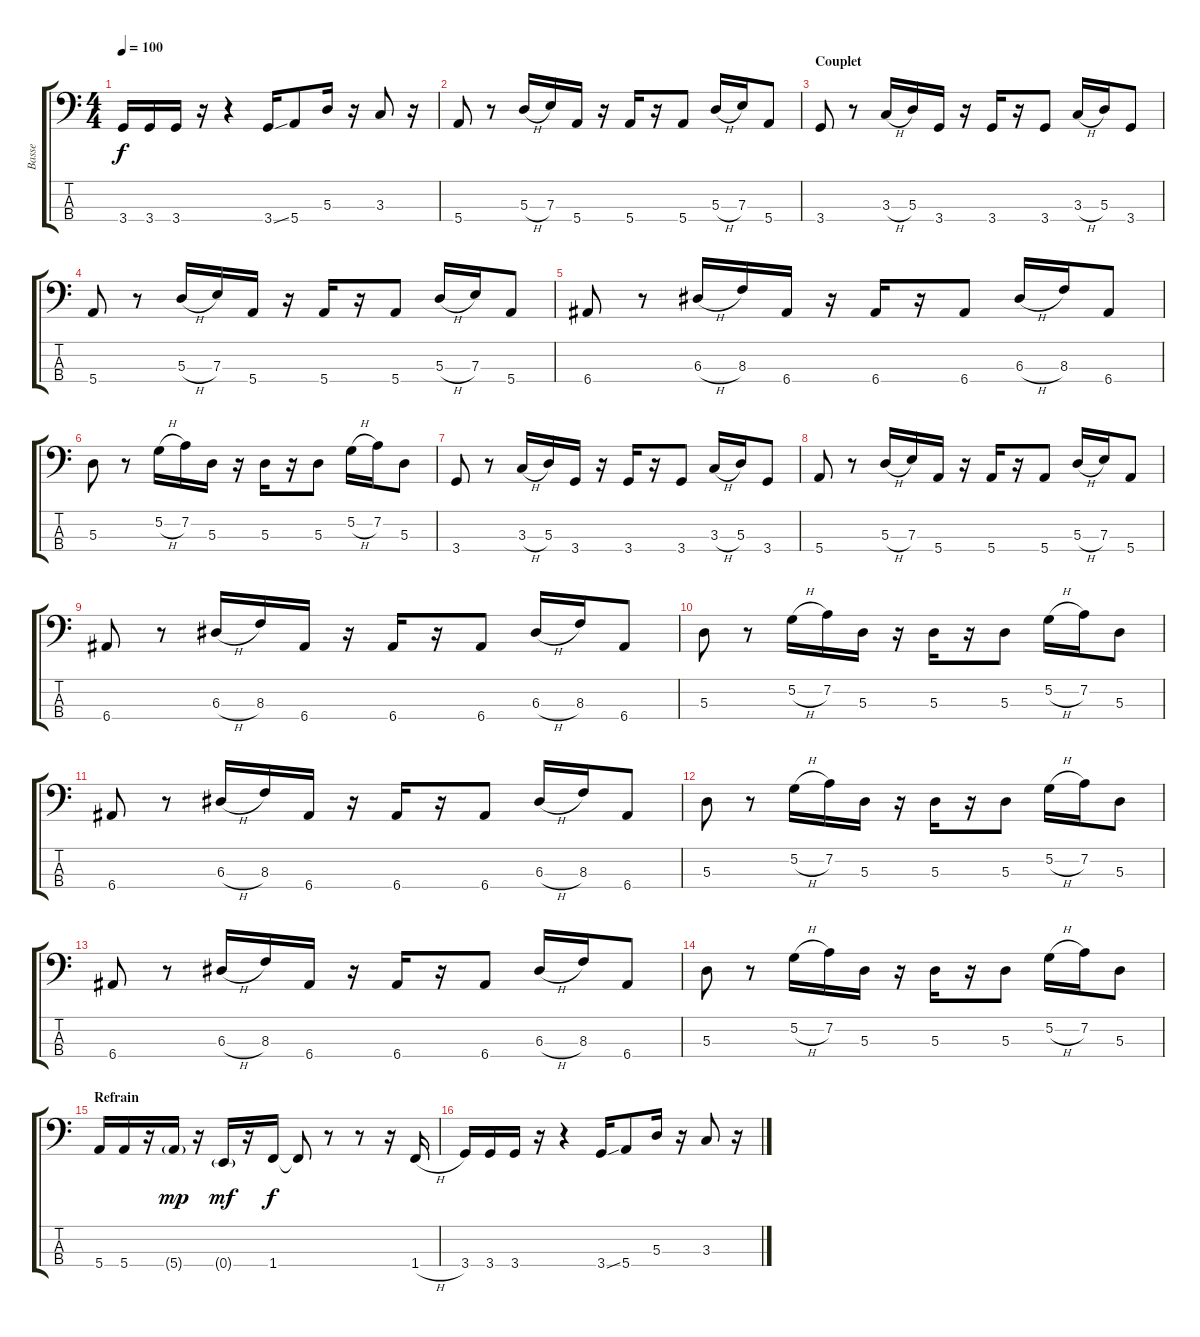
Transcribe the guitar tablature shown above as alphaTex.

\track ("Basse" "Basse") {instrument electricbassfinger}
\staff {score tabs}
\tuning (G2 D2 A1 E1) {hide}
\ts (4 4)
\tempo 100
\clef f4
\ks c
3.4.16{dy f} 3.4.16 3.4.16 r.16 r.4 3.4{ss}.16 5.4.8 5.3.16 r.16 3.3.8 r.16 |
5.4.8 r.8 5.3{h}.16 7.3.16 5.4.16 r.16 5.4.16 r.16 5.4.8 5.3{h}.16 7.3.16 5.4.8 |
\section ("" "Couplet")
3.4.8 r.8 3.3{h}.16 5.3.16 3.4.16 r.16 3.4.16 r.16 3.4.8 3.3{h}.16 5.3.16 3.4.8 |
5.4.8 r.8 5.3{h}.16 7.3.16 5.4.16 r.16 5.4.16 r.16 5.4.8 5.3{h}.16 7.3.16 5.4.8 |
6.4.8 r.8 6.3{h}.16 8.3.16 6.4.16 r.16 6.4.16 r.16 6.4.8 6.3{h}.16 8.3.16 6.4.8 |
5.3.8 r.8 5.2{h}.16 7.2.16 5.3.16 r.16 5.3.16 r.16 5.3.8 5.2{h}.16 7.2.16 5.3.8 |
3.4.8 r.8 3.3{h}.16 5.3.16 3.4.16 r.16 3.4.16 r.16 3.4.8 3.3{h}.16 5.3.16 3.4.8 |
5.4.8 r.8 5.3{h}.16 7.3.16 5.4.16 r.16 5.4.16 r.16 5.4.8 5.3{h}.16 7.3.16 5.4.8 |
6.4.8 r.8 6.3{h}.16 8.3.16 6.4.16 r.16 6.4.16 r.16 6.4.8 6.3{h}.16 8.3.16 6.4.8 |
5.3.8 r.8 5.2{h}.16 7.2.16 5.3.16 r.16 5.3.16 r.16 5.3.8 5.2{h}.16 7.2.16 5.3.8 |
6.4.8 r.8 6.3{h}.16 8.3.16 6.4.16 r.16 6.4.16 r.16 6.4.8 6.3{h}.16 8.3.16 6.4.8 |
5.3.8 r.8 5.2{h}.16 7.2.16 5.3.16 r.16 5.3.16 r.16 5.3.8 5.2{h}.16 7.2.16 5.3.8 |
6.4.8 r.8 6.3{h}.16 8.3.16 6.4.16 r.16 6.4.16 r.16 6.4.8 6.3{h}.16 8.3.16 6.4.8 |
5.3.8 r.8 5.2{h}.16 7.2.16 5.3.16 r.16 5.3.16 r.16 5.3.8 5.2{h}.16 7.2.16 5.3.8 |
\section ("" "Refrain")
5.4.16 5.4.16 r.16 5.4{g}.16{dy mp} r.16 0.4{g}.16{dy mf} r.16 1.4.16{dy f} 1.4{t}.8 r.8 r.8 r.16 1.4{h}.16 |
3.4.16 3.4.16 3.4.16 r.16 r.4 3.4{ss}.16 5.4.8 5.3.16 r.16 3.3.8 r.16
